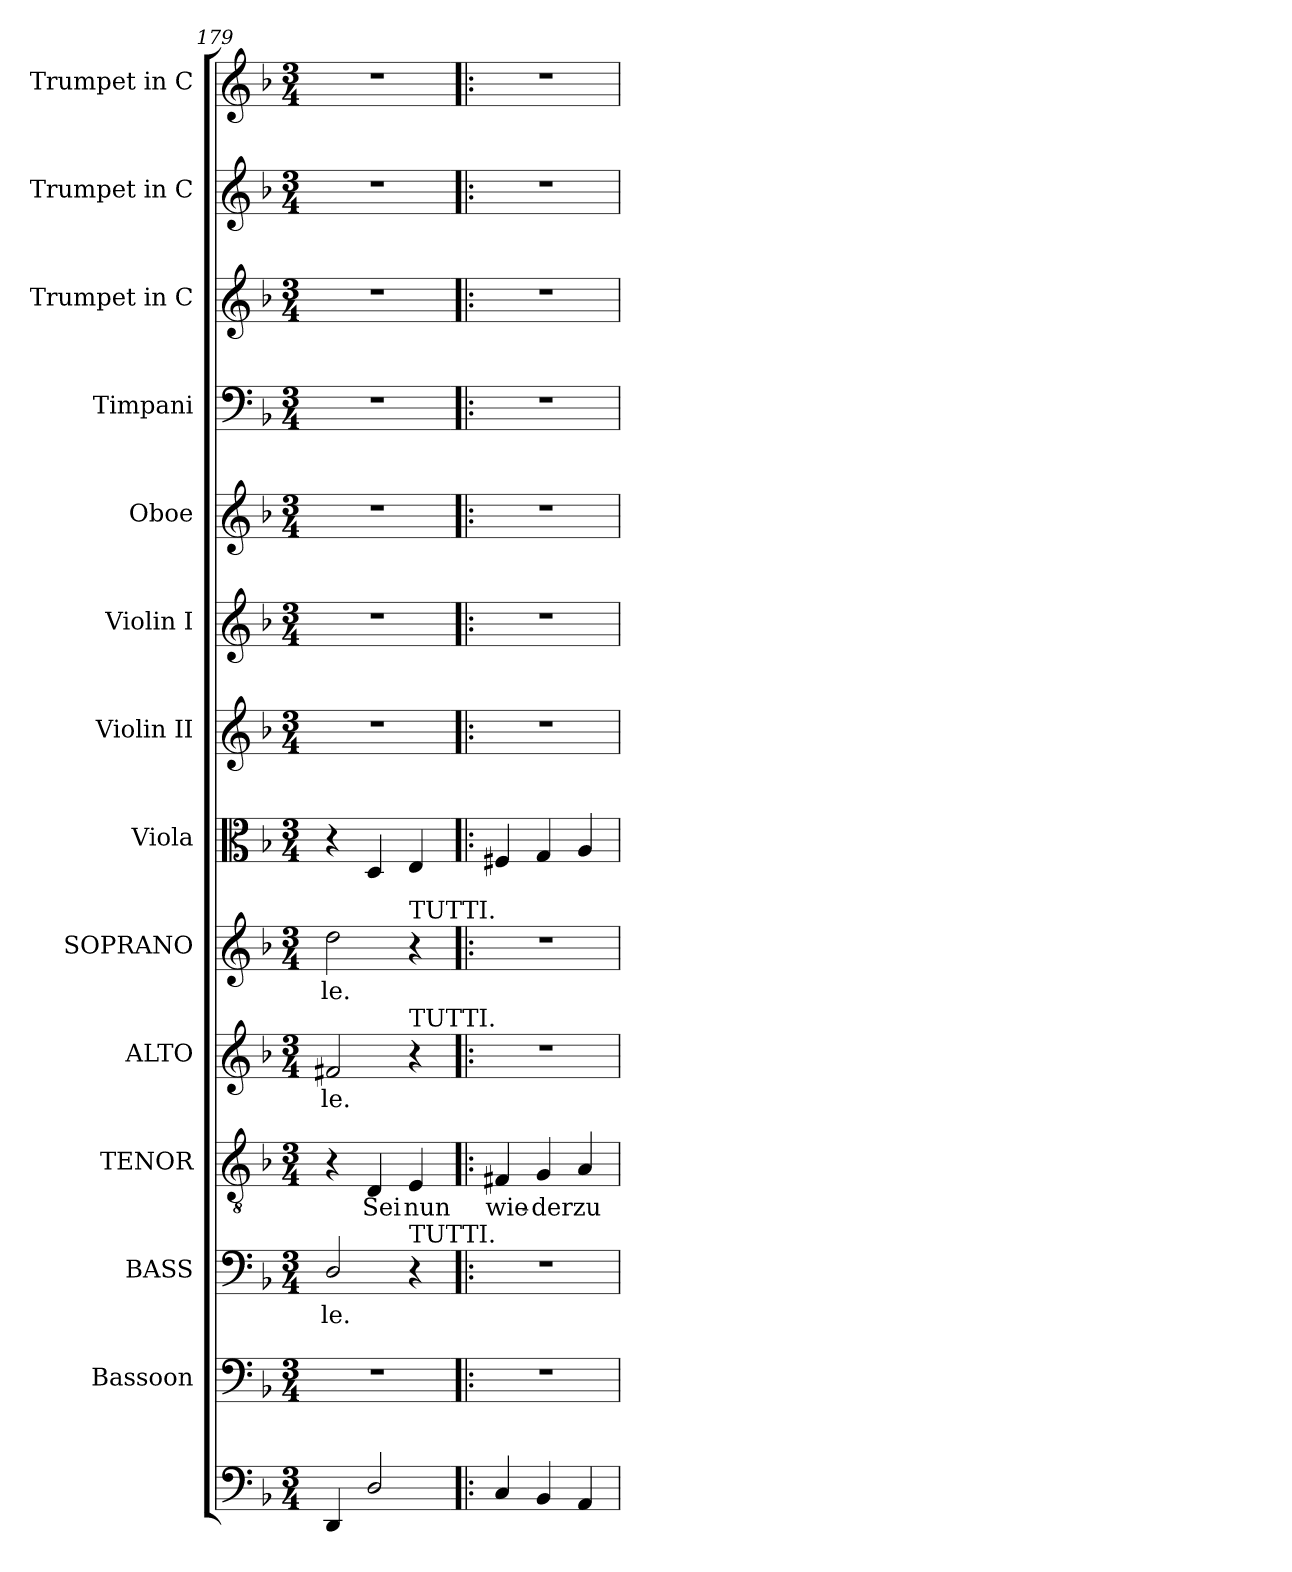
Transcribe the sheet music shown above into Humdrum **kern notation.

**kern	**kern	**kern	**text	**kern	**text	**kern	**text	**kern	**text	**kern	**kern	**kern	**kern	**kern	**kern	**kern	**kern
*part14	*part13	*part12	*part12	*part11	*part11	*part10	*part10	*part9	*part9	*part8	*part7	*part6	*part5	*part4	*part3	*part2	*part1
*staff14	*staff13	*staff12	*staff12	*staff11	*staff11	*staff10	*staff10	*staff9	*staff9	*staff8	*staff7	*staff6	*staff5	*staff4	*staff3	*staff2	*staff1
*	*I"Bassoon	*I"BASS	*	*I"TENOR	*	*I"ALTO	*	*I"SOPRANO	*	*I"Viola	*I"Violin II	*I"Violin I	*I"Oboe	*I"Timpani	*I"Trumpet in C	*I"Trumpet in C	*I"Trumpet in C
*	*	*	*	*	*	*I'Alto	*	*I'Soprano	*	*I'Viola	*I'Violin II	*I'Violin I	*I'Oboe	*I'Timp.	*	*	*
*clefF4	*clefF4	*clefF4	*	*clefGv2	*	*clefG2	*	*clefG2	*	*clefC3	*clefG2	*clefG2	*clefG2	*clefF4	*clefG2	*clefG2	*clefG2
*	*	*	*	*ITrd7c12	*	*	*	*	*	*	*	*	*	*	*	*	*
*k[b-]	*k[b-]	*k[b-]	*	*k[b-]	*	*k[b-]	*	*k[b-]	*	*k[b-]	*k[b-]	*k[b-]	*k[b-]	*k[b-]	*k[b-]	*k[b-]	*k[b-]
*F:	*F:	*F:	*	*F:	*	*F:	*	*F:	*	*F:	*F:	*F:	*F:	*F:	*F:	*F:	*F:
*M3/4	*M3/4	*M3/4	*	*M3/4	*	*M3/4	*	*M3/4	*	*M3/4	*M3/4	*M3/4	*M3/4	*M3/4	*M3/4	*M3/4	*M3/4
=179	=179	=179	=179	=179	=179	=179	=179	=179	=179	=179	=179	=179	=179	=179	=179	=179	=179
!	!LO:N:vis=1	!	!	!	!	!	!	!	!	!	!	!	!	!	!	!	!
!	!	!	!LO:LY:b:color=#000000	!	!	!	!	!	!	!	!	!	!	!	!	!	!
!	!	!	!	!	!	!	!LO:LY:b:color=#000000	!	!	!	!	!	!	!	!	!	!
!	!	!	!	!	!	!	!	!	!LO:LY:b:color=#000000	!	!LO:N:vis=1	!LO:N:vis=1	!LO:N:vis=1	!LO:N:vis=1	!LO:N:vis=1	!LO:N:vis=1	!LO:N:vis=1
4DDi/	2.r	2Di/	-le.	4r	.	2f#Xi/	-le.	2ddi\	-le.	4r	2.r	2.r	2.r	2.r	2.r	2.r	2.r
!	!	!	!	!	!LO:LY:b:color=#000000	!	!	!	!	!	!	!	!	!	!	!	!
2Di/	.	.	.	4DDi/	Sei	.	.	.	.	4Di/	.	.	.	.	.	.	.
!	!	!	!	!	!	!	!	!LO:TX:a:t=TUTTI.	!	!	!	!	!	!	!	!	!
!	!	!	!	!	!	!LO:TX:a:t=TUTTI.	!	!	!	!	!	!	!	!	!	!	!
!	!	!LO:TX:a:t=TUTTI.	!	!	!	!	!	!	!	!	!	!	!	!	!	!	!
!	!	!	!	!	!LO:LY:b:color=#000000	!	!	!	!	!	!	!	!	!	!	!	!
.	.	4r	.	4EEi/	nun	4r	.	4r	.	4Ei/	.	.	.	.	.	.	.
=180!|:	=180!|:	=180!|:	=180!|:	=180!|:	=180!|:	=180!|:	=180!|:	=180!|:	=180!|:	=180!|:	=180!|:	=180!|:	=180!|:	=180!|:	=180!|:	=180!|:	=180!|:
!	!LO:N:vis=1	!LO:N:vis=1	!	!	!	!	!	!	!	!	!	!	!	!	!	!	!
!	!	!	!	!	!LO:LY:b:color=#000000	!LO:N:vis=1	!	!LO:N:vis=1	!	!	!LO:N:vis=1	!LO:N:vis=1	!LO:N:vis=1	!LO:N:vis=1	!LO:N:vis=1	!LO:N:vis=1	!LO:N:vis=1
4Ci/	2.r	2.r	.	4FF#Xi/	wie-	2.r	.	2.r	.	4F#Xi/	2.r	2.r	2.r	2.r	2.r	2.r	2.r
!	!	!	!	!	!LO:LY:b:color=#000000	!	!	!	!	!	!	!	!	!	!	!	!
4BB-i/	.	.	.	4GGi/	-der	.	.	.	.	4Gi/	.	.	.	.	.	.	.
!	!	!	!	!	!LO:LY:b:color=#000000	!	!	!	!	!	!	!	!	!	!	!	!
4AAi/	.	.	.	4AAi/	zu-	.	.	.	.	4Ai/	.	.	.	.	.	.	.
=	=	=	=	=	=	=	=	=	=	=	=	=	=	=	=	=	=
*-	*-	*-	*-	*-	*-	*-	*-	*-	*-	*-	*-	*-	*-	*-	*-	*-	*-
